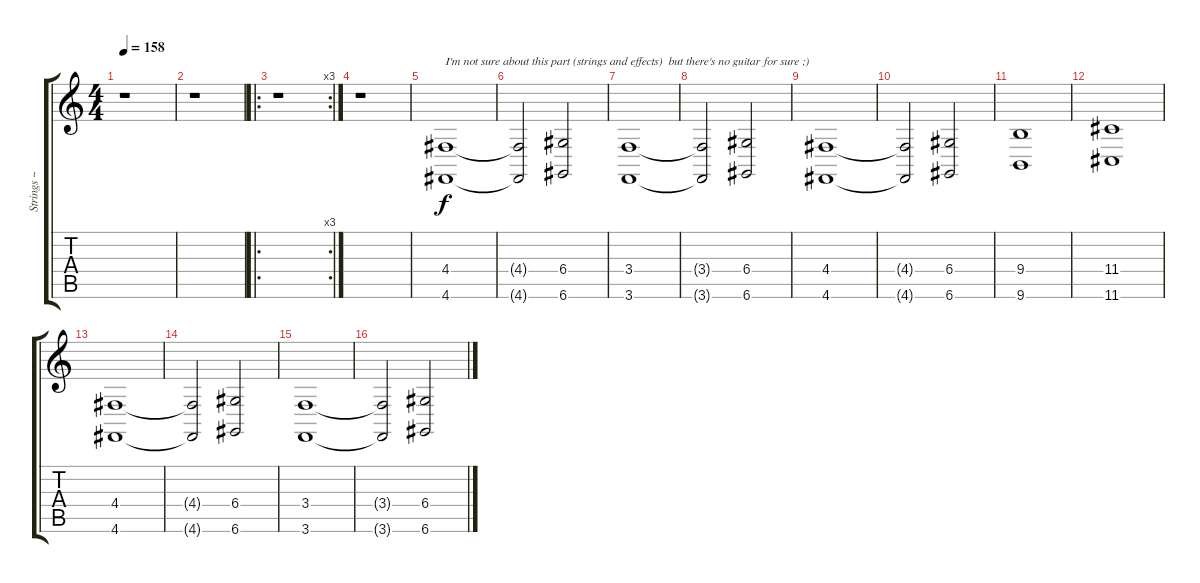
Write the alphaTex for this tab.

\track ("Strings ~ Effect" "Strings ~ ") {instrument stringensemble2}
\staff {score tabs}
\tuning (E4 B3 G3 D3 A2 D2) {hide}
\ts (4 4)
\tempo 158
\clef g2
\ks c
r.1{dy mf} |
r.1 |
\ro
\rc 3
r.1 |
r.1 |
(4.4 4.6).1{txt "I'm not sure about this part (strings and effects)  but there's no guitar for sure ;)" dy f} |
(4.4{t} 4.6{t}).2 (6.4 6.6).2 |
(3.4 3.6).1 |
(3.4{t} 3.6{t}).2 (6.4 6.6).2 |
(4.4 4.6).1 |
(4.4{t} 4.6{t}).2 (6.4 6.6).2 |
(9.4 9.6).1 |
(11.4 11.6).1 |
(4.4 4.6).1 |
(4.4{t} 4.6{t}).2 (6.4 6.6).2 |
(3.4 3.6).1 |
(3.4{t} 3.6{t}).2 (6.4 6.6).2
